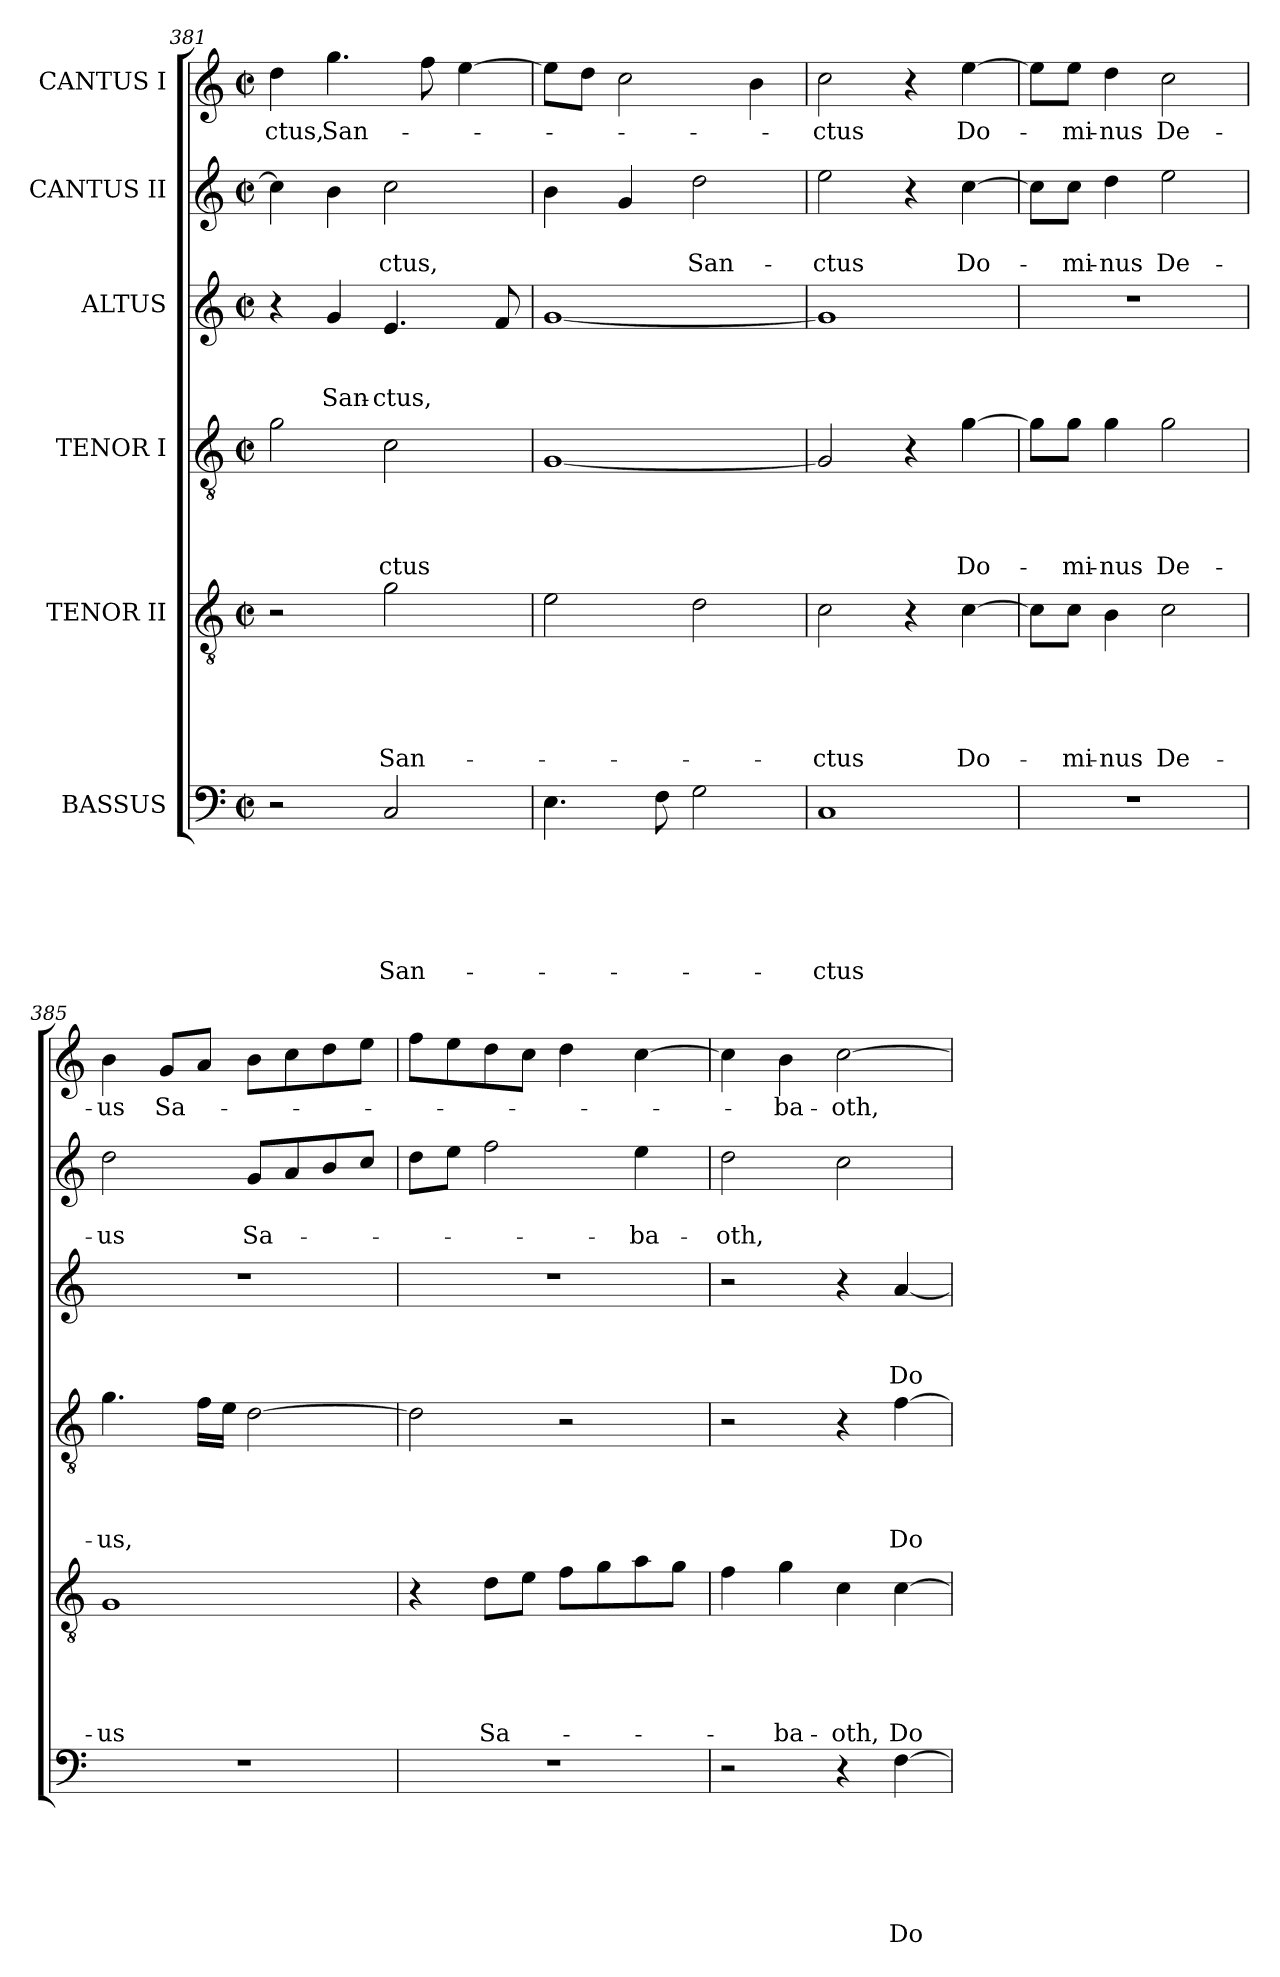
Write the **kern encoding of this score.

**kern	**text	**text	**text	**text	**text	**text	**kern	**text	**text	**text	**text	**text	**kern	**text	**text	**text	**text	**kern	**text	**text	**text	**kern	**text	**text	**kern	**text
*part6	*part6	*part6	*part6	*part6	*part6	*part6	*part5	*part5	*part5	*part5	*part5	*part5	*part4	*part4	*part4	*part4	*part4	*part3	*part3	*part3	*part3	*part2	*part2	*part2	*part1	*part1
*staff6	*staff6	*staff6	*staff6	*staff6	*staff6	*staff6	*staff5	*staff5	*staff5	*staff5	*staff5	*staff5	*staff4	*staff4	*staff4	*staff4	*staff4	*staff3	*staff3	*staff3	*staff3	*staff2	*staff2	*staff2	*staff1	*staff1
*I"BASSUS	*	*	*	*	*	*	*I"TENOR II	*	*	*	*	*	*I"TENOR I	*	*	*	*	*I"ALTUS	*	*	*	*I"CANTUS II	*	*	*I"CANTUS I	*
*clefF4	*	*	*	*	*	*	*clefGv2	*	*	*	*	*	*clefGv2	*	*	*	*	*clefG2	*	*	*	*clefG2	*	*	*clefG2	*
*k[]	*	*	*	*	*	*	*k[]	*	*	*	*	*	*k[]	*	*	*	*	*k[]	*	*	*	*k[]	*	*	*k[]	*
*C:	*	*	*	*	*	*	*C:	*	*	*	*	*	*C:	*	*	*	*	*C:	*	*	*	*C:	*	*	*C:	*
*M2/2	*	*	*	*	*	*	*M2/2	*	*	*	*	*	*M2/2	*	*	*	*	*M2/2	*	*	*	*M2/2	*	*	*M2/2	*
*met(c|)	*	*	*	*	*	*	*met(c|)	*	*	*	*	*	*met(c|)	*	*	*	*	*met(c|)	*	*	*	*met(c|)	*	*	*met(c|)	*
=381	=381	=381	=381	=381	=381	=381	=381	=381	=381	=381	=381	=381	=381	=381	=381	=381	=381	=381	=381	=381	=381	=381	=381	=381	=381	=381
2r	.	.	.	.	.	.	2r	.	.	.	.	.	2g\	.	.	.	.	4r	.	.	.	4cc\]	.	.	4dd\	-ctus,
.	.	.	.	.	.	.	.	.	.	.	.	.	.	.	.	.	.	4g/	.	.	San-	4b\	.	.	4.gg\	San-
2C/	.	.	.	.	.	San-	2g\	.	.	.	.	San-	2c\	.	.	.	-ctus	4.e/	.	.	-ctus,	2cc\	.	-ctus,	.	.
.	.	.	.	.	.	.	.	.	.	.	.	.	.	.	.	.	.	.	.	.	.	.	.	.	8ff\	.
.	.	.	.	.	.	.	.	.	.	.	.	.	.	.	.	.	.	.	.	.	.	.	.	.	[4ee\	.
.	.	.	.	.	.	.	.	.	.	.	.	.	.	.	.	.	.	8f/	.	.	.	.	.	.	.	.
=382	=382	=382	=382	=382	=382	=382	=382	=382	=382	=382	=382	=382	=382	=382	=382	=382	=382	=382	=382	=382	=382	=382	=382	=382	=382	=382
4.E\	.	.	.	.	.	.	2e\	.	.	.	.	.	[1G	.	.	.	.	[1g	.	.	.	4b\	.	.	8ee\L]	.
.	.	.	.	.	.	.	.	.	.	.	.	.	.	.	.	.	.	.	.	.	.	.	.	.	8dd\J	.
.	.	.	.	.	.	.	.	.	.	.	.	.	.	.	.	.	.	.	.	.	.	4g/	.	.	2cc\	.
8F\	.	.	.	.	.	.	.	.	.	.	.	.	.	.	.	.	.	.	.	.	.	.	.	.	.	.
2G\	.	.	.	.	.	.	2d\	.	.	.	.	.	.	.	.	.	.	.	.	.	.	2dd\	.	San-	.	.
.	.	.	.	.	.	.	.	.	.	.	.	.	.	.	.	.	.	.	.	.	.	.	.	.	4b\	.
!!LO:PB:g=z
=383	=383	=383	=383	=383	=383	=383	=383	=383	=383	=383	=383	=383	=383	=383	=383	=383	=383	=383	=383	=383	=383	=383	=383	=383	=383	=383
1C	.	.	.	.	.	-ctus	2c\	.	.	.	.	-ctus	2G/]	.	.	.	.	1g]	.	.	.	2ee\	.	-ctus	2cc\	-ctus
.	.	.	.	.	.	.	4r	.	.	.	.	.	4r	.	.	.	.	.	.	.	.	4r	.	.	4r	.
.	.	.	.	.	.	.	[4c\	.	.	.	.	Do-	[4g\	.	.	.	Do-	.	.	.	.	[4cc\	.	Do-	[4ee\	Do-
=384	=384	=384	=384	=384	=384	=384	=384	=384	=384	=384	=384	=384	=384	=384	=384	=384	=384	=384	=384	=384	=384	=384	=384	=384	=384	=384
1r	.	.	.	.	.	.	8c\L]	.	.	.	.	.	8g\L]	.	.	.	.	1r	.	.	.	8cc\L]	.	.	8ee\L]	.
.	.	.	.	.	.	.	8c\J	.	.	.	.	-mi-	8g\J	.	.	.	-mi-	.	.	.	.	8cc\J	.	-mi-	8ee\J	-mi-
.	.	.	.	.	.	.	4B\	.	.	.	.	-nus	4g\	.	.	.	-nus	.	.	.	.	4dd\	.	-nus	4dd\	-nus
.	.	.	.	.	.	.	2c\	.	.	.	.	De-	2g\	.	.	.	De-	.	.	.	.	2ee\	.	De-	2cc\	De-
=385	=385	=385	=385	=385	=385	=385	=385	=385	=385	=385	=385	=385	=385	=385	=385	=385	=385	=385	=385	=385	=385	=385	=385	=385	=385	=385
1r	.	.	.	.	.	.	1G	.	.	.	.	-us	4.g\	.	.	.	-us,	1r	.	.	.	2dd\	.	-us	4b\	-us
.	.	.	.	.	.	.	.	.	.	.	.	.	.	.	.	.	.	.	.	.	.	.	.	.	8g/L	Sa-
.	.	.	.	.	.	.	.	.	.	.	.	.	16f\LL	.	.	.	.	.	.	.	.	.	.	.	8a/J	.
.	.	.	.	.	.	.	.	.	.	.	.	.	16e\JJ	.	.	.	.	.	.	.	.	.	.	.	.	.
.	.	.	.	.	.	.	.	.	.	.	.	.	[2d\	.	.	.	.	.	.	.	.	8g/L	.	Sa-	8b\L	.
.	.	.	.	.	.	.	.	.	.	.	.	.	.	.	.	.	.	.	.	.	.	8a/	.	.	8cc\	.
.	.	.	.	.	.	.	.	.	.	.	.	.	.	.	.	.	.	.	.	.	.	8b/	.	.	8dd\	.
.	.	.	.	.	.	.	.	.	.	.	.	.	.	.	.	.	.	.	.	.	.	8cc/J	.	.	8ee\J	.
=386	=386	=386	=386	=386	=386	=386	=386	=386	=386	=386	=386	=386	=386	=386	=386	=386	=386	=386	=386	=386	=386	=386	=386	=386	=386	=386
1r	.	.	.	.	.	.	4r	.	.	.	.	.	2d\]	.	.	.	.	1r	.	.	.	8dd\L	.	.	8ff\L	.
.	.	.	.	.	.	.	.	.	.	.	.	.	.	.	.	.	.	.	.	.	.	8ee\J	.	.	8ee\	.
.	.	.	.	.	.	.	8d\L	.	.	.	.	Sa-	.	.	.	.	.	.	.	.	.	2ff\	.	.	8dd\	.
.	.	.	.	.	.	.	8e\J	.	.	.	.	.	.	.	.	.	.	.	.	.	.	.	.	.	8cc\J	.
.	.	.	.	.	.	.	8f\L	.	.	.	.	.	2r	.	.	.	.	.	.	.	.	.	.	.	4dd\	.
.	.	.	.	.	.	.	8g\	.	.	.	.	.	.	.	.	.	.	.	.	.	.	.	.	.	.	.
.	.	.	.	.	.	.	8a\	.	.	.	.	.	.	.	.	.	.	.	.	.	.	4ee\	.	-ba-	[4cc\	.
.	.	.	.	.	.	.	8g\J	.	.	.	.	.	.	.	.	.	.	.	.	.	.	.	.	.	.	.
=387	=387	=387	=387	=387	=387	=387	=387	=387	=387	=387	=387	=387	=387	=387	=387	=387	=387	=387	=387	=387	=387	=387	=387	=387	=387	=387
2r	.	.	.	.	.	.	4f\	.	.	.	.	.	2r	.	.	.	.	2r	.	.	.	2dd\	.	-oth,	4cc\]	.
.	.	.	.	.	.	.	4g\	.	.	.	.	-ba-	.	.	.	.	.	.	.	.	.	.	.	.	4b\	-ba-
4r	.	.	.	.	.	.	4c\	.	.	.	.	-oth,	4r	.	.	.	.	4r	.	.	.	2cc\	.	.	[2cc\	-oth,
[4F\	.	.	.	.	.	Do-	[4c\	.	.	.	.	Do-	[4f\	.	.	.	Do-	[4a/	.	.	Do-	.	.	.	.	.
=	=	=	=	=	=	=	=	=	=	=	=	=	=	=	=	=	=	=	=	=	=	=	=	=	=	=
*-	*-	*-	*-	*-	*-	*-	*-	*-	*-	*-	*-	*-	*-	*-	*-	*-	*-	*-	*-	*-	*-	*-	*-	*-	*-	*-
